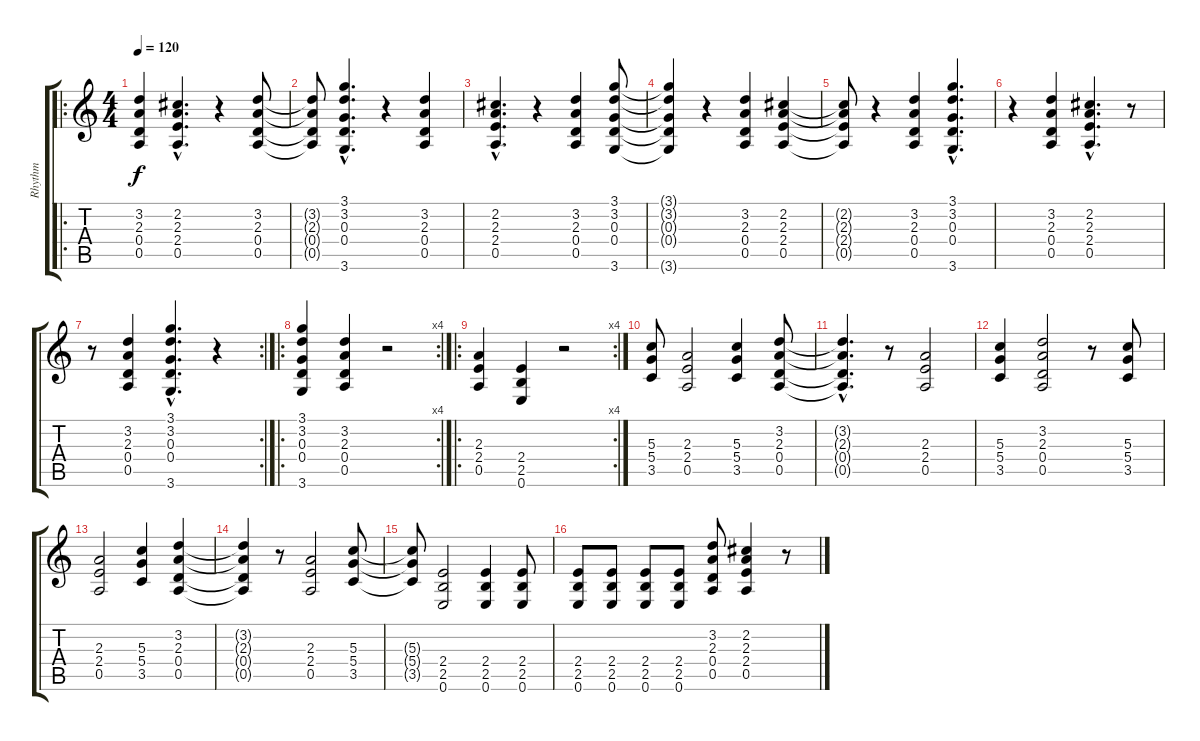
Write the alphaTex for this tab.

\track ("Rhythm" "Rhythm") {instrument distortionguitar}
\staff {score tabs}
\tuning (E4 B3 G3 D3 A2 E2) {hide}
\ro
\ts (4 4)
\tempo 120
\clef g2
\ks c
(3.2 2.3 0.4 0.5).4{dy f instrument distortionguitar} (2.2{hac} 2.3{hac} 2.4{hac} 0.5{hac}).4{d} r.4 (3.2 2.3 0.4 0.5).8 |
(3.2{t} 2.3{t} 0.4{t} 0.5{t}).8 (3.1{hac} 3.2{hac} 0.3{hac} 0.4{hac} 3.6{hac}).4{d} r.4 (3.2 2.3 0.4 0.5).4 |
(2.2{hac} 2.3{hac} 2.4{hac} 0.5{hac}).4{d} r.4 (3.2 2.3 0.4 0.5).4 (3.1 3.2 0.3 0.4 3.6).8 |
(3.1{t} 3.2{t} 0.3{t} 0.4{t} 3.6{t}).4 r.4 (3.2 2.3 0.4 0.5).4 (2.2 2.3 2.4 0.5).4 |
(2.2{t} 2.3{t} 2.4{t} 0.5{t}).8 r.4 (3.2 2.3 0.4 0.5).4 (3.1{hac} 3.2{hac} 0.3{hac} 0.4{hac} 3.6{hac}).4{d} |
r.4 (3.2 2.3 0.4 0.5).4 (2.2{hac} 2.3{hac} 2.4{hac} 0.5{hac}).4{d} r.8 |
\rc 2
r.8 (3.2 2.3 0.4 0.5).4 (3.1{hac} 3.2{hac} 0.3{hac} 0.4{hac} 3.6{hac}).4{d} r.4 |
\ro
\rc 4
(3.1 3.2 0.3 0.4 3.6).4 (3.2 2.3 0.4 0.5).4 r.2 |
\ro
\rc 4
(2.3 2.4 0.5).4 (2.4 2.5 0.6).4 r.2 |
(5.3 5.4 3.5).8 (2.3 2.4 0.5).2 (5.3 5.4 3.5).4 (3.2 2.3 0.4 0.5).8 |
(3.2{hac t} 2.3{hac t} 0.4{hac t} 0.5{hac t}).4{d} r.8 (2.3 2.4 0.5).2 |
(5.3 5.4 3.5).4 (3.2 2.3 0.4 0.5).2 r.8 (5.3 5.4 3.5).8 |
(2.3 2.4 0.5).2 (5.3 5.4 3.5).4 (3.2 2.3 0.4 0.5).4 |
(3.2{t} 2.3{t} 0.4{t} 0.5{t}).4 r.8 (2.3 2.4 0.5).2 (5.3 5.4 3.5).8 |
(5.3{t} 5.4{t} 3.5{t}).8 (2.4 2.5 0.6).2 (2.4 2.5 0.6).4 (2.4 2.5 0.6).8 |
(2.4 2.5 0.6).8 (2.4 2.5 0.6).8 (2.4 2.5 0.6).8 (2.4 2.5 0.6).8 (3.2 2.3 0.4 0.5).8 (2.2 2.3 2.4 0.5).4 r.8
